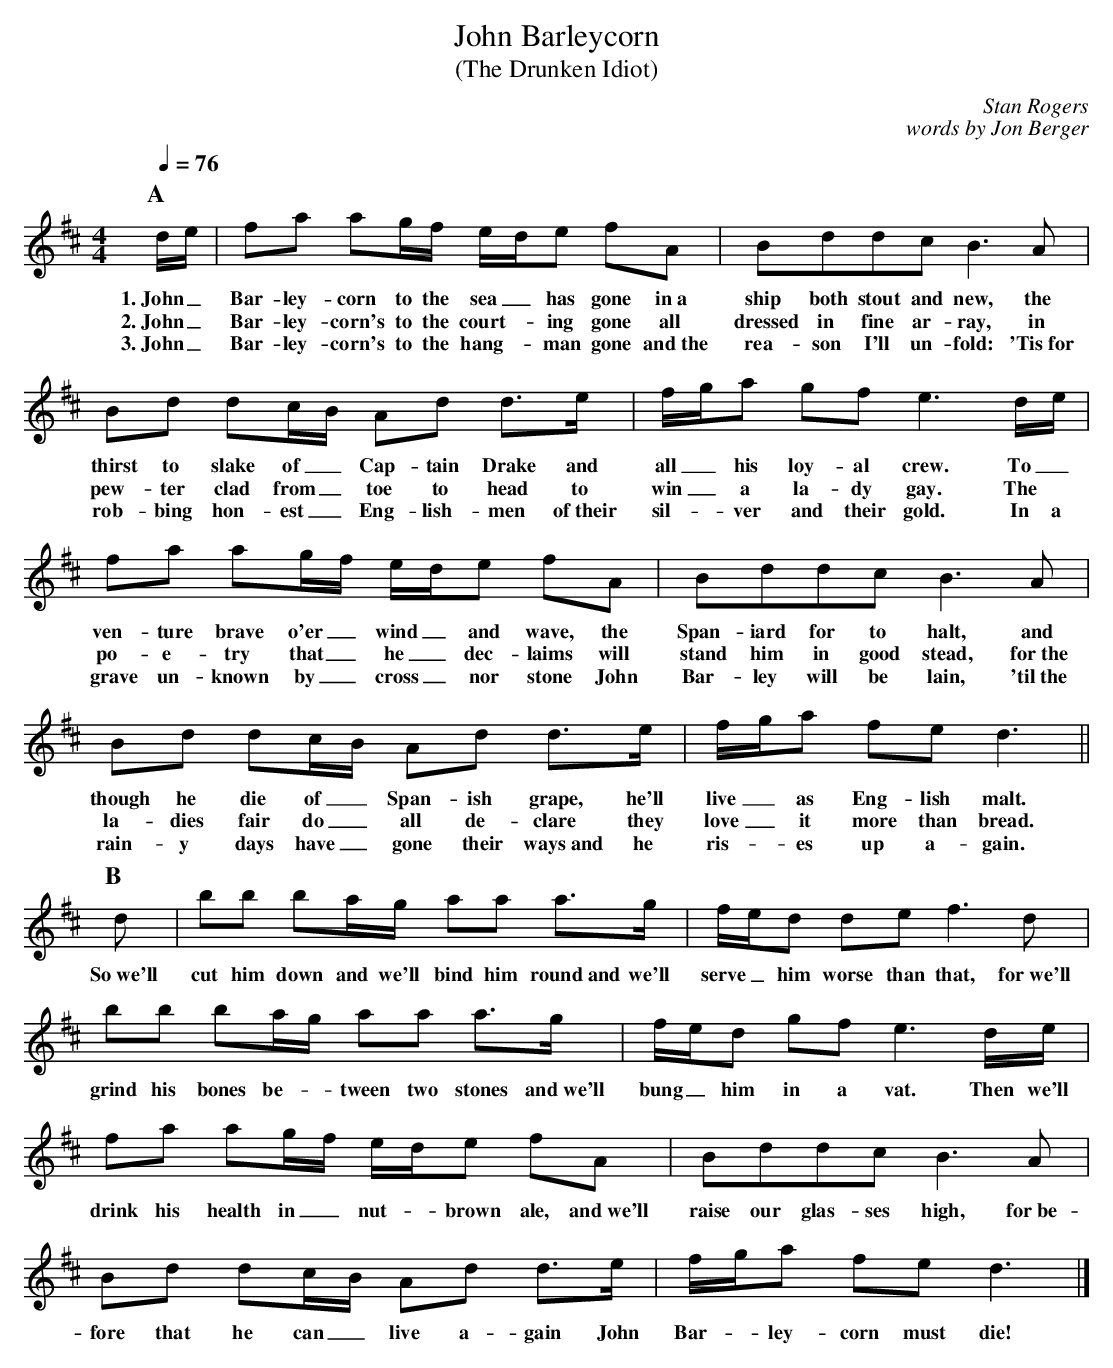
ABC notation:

X:1
T:John Barleycorn
T:(The Drunken Idiot)
C:Stan Rogers
C:words by Jon Berger
M:4/4
L:1/8
Q:1/4=76
K:D
P:A
d/2e/2 | fa ag/2f/2 e/d/e fA | Bddc B3 A | Bd dc/2B/2 Ad d>e | f/g/a gf e3 d/2e/2 | fa ag/2f/2 e/d/e fA | Bddc B3 A | Bd dc/2B/2 Ad d>e | f/g/a fe d3 ||
w: 1.~John_ | Bar-ley-corn to the sea_ has gone in~a | ship both stout and new, the | thirst to slake of_ Cap-tain Drake and | all_ his loy-al crew.  To_ | ven-ture brave o'er_ wind_ and wave, the | Span-iard for to halt, and | though he die of_ Span-ish grape, he'll live_ as Eng-lish malt. ||
w:2.~John_ Bar-ley-corn's to the court--ing gone all | dressed in fine ar-ray, in | pew-ter clad from_ toe to head to | win_ a la-dy gay.  The | po-e-try that_ he_ dec-laims will | stand him in good stead, for~the | la-dies fair do_ all de-clare they | love_ it more than bread.
w:3.~John_ | Bar-ley-corn's to the hang--man gone and~the | rea-son I'll un-fold: 'Tis~for | rob-bing hon-est_ Eng-lish-men of~their | sil--ver and their gold.  In a | grave un-known by_ cross_ nor stone John | Bar-ley will be lain, 'til~the | rain-y days have_ gone their ways~and he ris--es up a-gain.
P:B
d | bb ba/2g/2 aa a>g| f/e/d de f3 d | bb ba/2g/2 aa a>g | f/e/d gf e3 d/2e/2 | fa ag/2f/2 e/d/e fA | Bddc B3 A | Bd dc/2B/2 Ad d>e | f/g/a fe d3 |]
w:So~we'll | cut him down and we'll bind him round~and we'll | serve_ him worse than that, for~we'll | grind his bones be--tween two stones and~we'll | bung_ him in a vat. Then we'll | drink his health in_ nut--brown ale, and~we'll | raise our glas-ses high, for~be- | fore that he can_ live a-gain John Bar--ley-corn must die!
